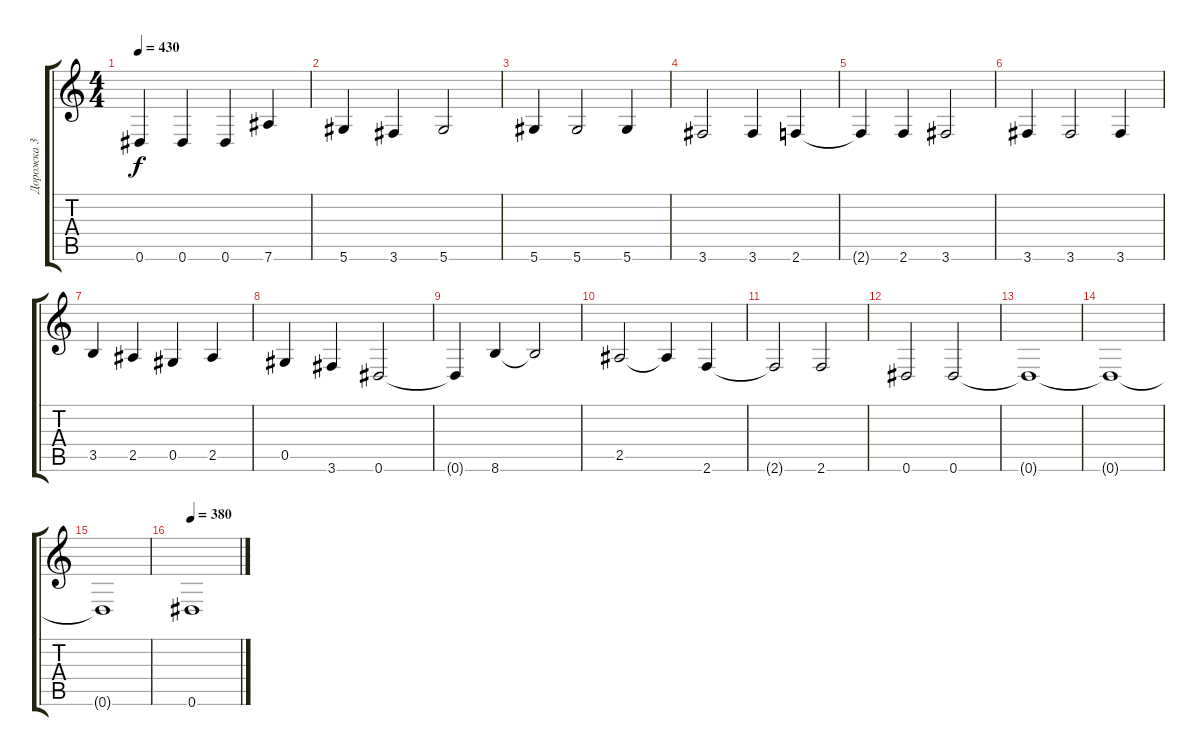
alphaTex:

\track ("Дорожка 3" "Дорожка 3") {instrument electricbassfinger}
\staff {score tabs}
\tuning (Eb4 Bb3 Gb3 Db3 Ab2 Eb2) {hide}
\ts (4 4)
\tempo 430
\clef g2
\ks c
0.6.4{dy f} 0.6.4 0.6.4 7.6.4 |
5.6.4 3.6.4 5.6.2 |
5.6.4 5.6.2 5.6.4 |
3.6.2 3.6.4 2.6.4 |
2.6{t}.4 2.6.4 3.6.2 |
3.6.4 3.6.2 3.6.4 |
3.5.4 2.5.4 0.5.4 2.5.4 |
0.5.4 3.6.4 0.6.2 |
0.6{t}.4 8.6.4 8.6{t}.2 |
2.5.2 2.5{t}.4 2.6.4 |
2.6{t}.2 2.6.2 |
0.6.2 0.6.2 |
0.6{t}.1 |
0.6{t}.1 |
0.6{t}.1 |
\tempo 380
0.6.1
